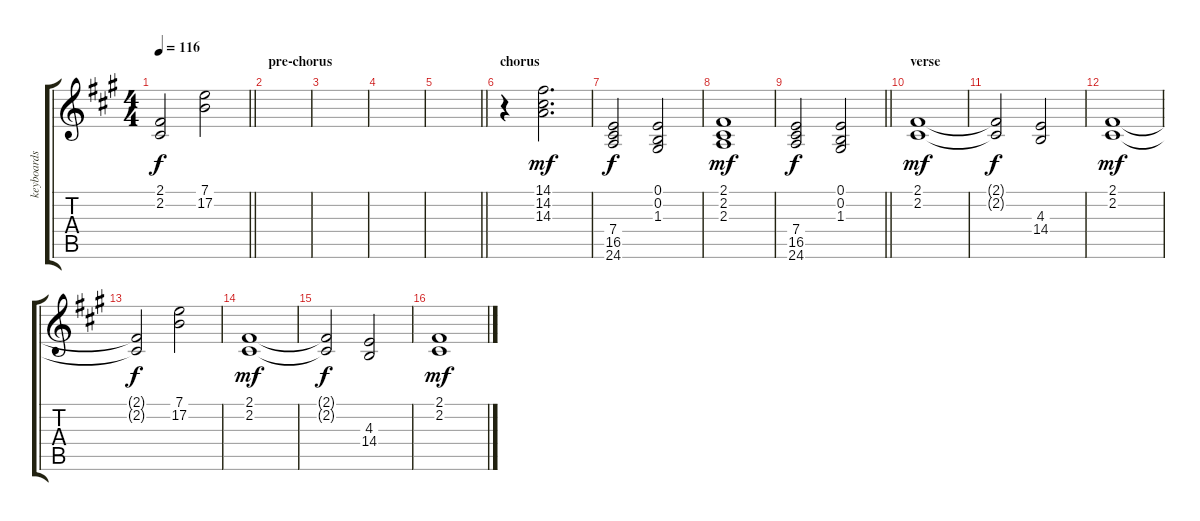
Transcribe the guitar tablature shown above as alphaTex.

\track ("keyboards" "keyboards") {instrument drawbarorgan}
\staff {score tabs}
\tuning (E4 B3 G3 D3 A2 E2) {hide}
\ts (4 4)
\tempo 116
\clef g2
\barLineRight lightlight
\ks a
(2.1{t} 2.2{t}).2{dy f} (7.1 17.2).2 |
\section ("" "pre-chorus")
|
|
|
\barLineRight lightlight
|
\section ("" "chorus")
r.4 (14.1 14.2 14.3).2{d dy mf} |
(7.4 16.5 24.6).2{dy f} (0.1 0.2 1.3).2 |
(2.1 2.2 2.3).1{dy mf} |
\barLineRight lightlight
(7.4 16.5 24.6).2{dy f} (0.1 0.2 1.3).2 |
\section ("" "verse")
(2.1 2.2).1{dy mf} |
(2.1{t} 2.2{t}).2{dy f} (4.3 14.4).2 |
(2.1 2.2).1{dy mf} |
(2.1{t} 2.2{t}).2{dy f} (7.1 17.2).2 |
(2.1 2.2).1{dy mf} |
(2.1{t} 2.2{t}).2{dy f} (4.3 14.4).2 |
(2.1 2.2).1{dy mf}
